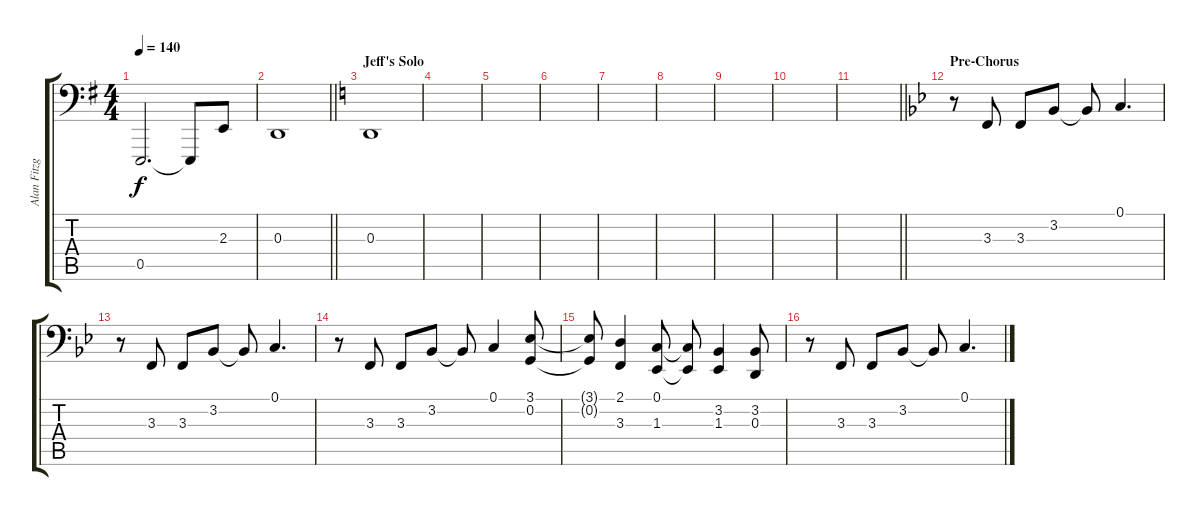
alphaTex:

\track ("Alan Fitzgerald 2" "Alan Fitzg") {instrument synthstrings2}
\staff {score tabs}
\tuning (C3 G2 D2 A1 E1 B0) {hide}
\ts (4 4)
\tempo 140
\clef f4
\ks g
0.5{t}.2{d dy f} 0.5{t}.8 2.3.8 |
\barLineRight lightlight
0.3.1 |
\section ("" "Jeff's Solo")
\ks c
0.3.1 |
|
|
|
|
|
|
|
\barLineRight lightlight
|
\section ("" "Pre-Chorus")
\ks bb
r.8{volume 13 instrument synthbrass1} 3.3.8 3.3.8 3.2.8 3.2{t}.8 0.1.4{d} |
r.8 3.3.8 3.3.8 3.2.8 3.2{t}.8 0.1.4{d} |
r.8 3.3.8 3.3.8 3.2.8 3.2{t}.8 0.1.4 (3.1 0.2).8 |
(3.1{t} 0.2{t}).8 (2.1 3.3).4 (0.1 1.3).8 (0.1{t} 1.3{t}).8 (3.2 1.3).4 (3.2 0.3).8 |
r.8 3.3.8 3.3.8 3.2.8 3.2{t}.8 0.1.4{d}
